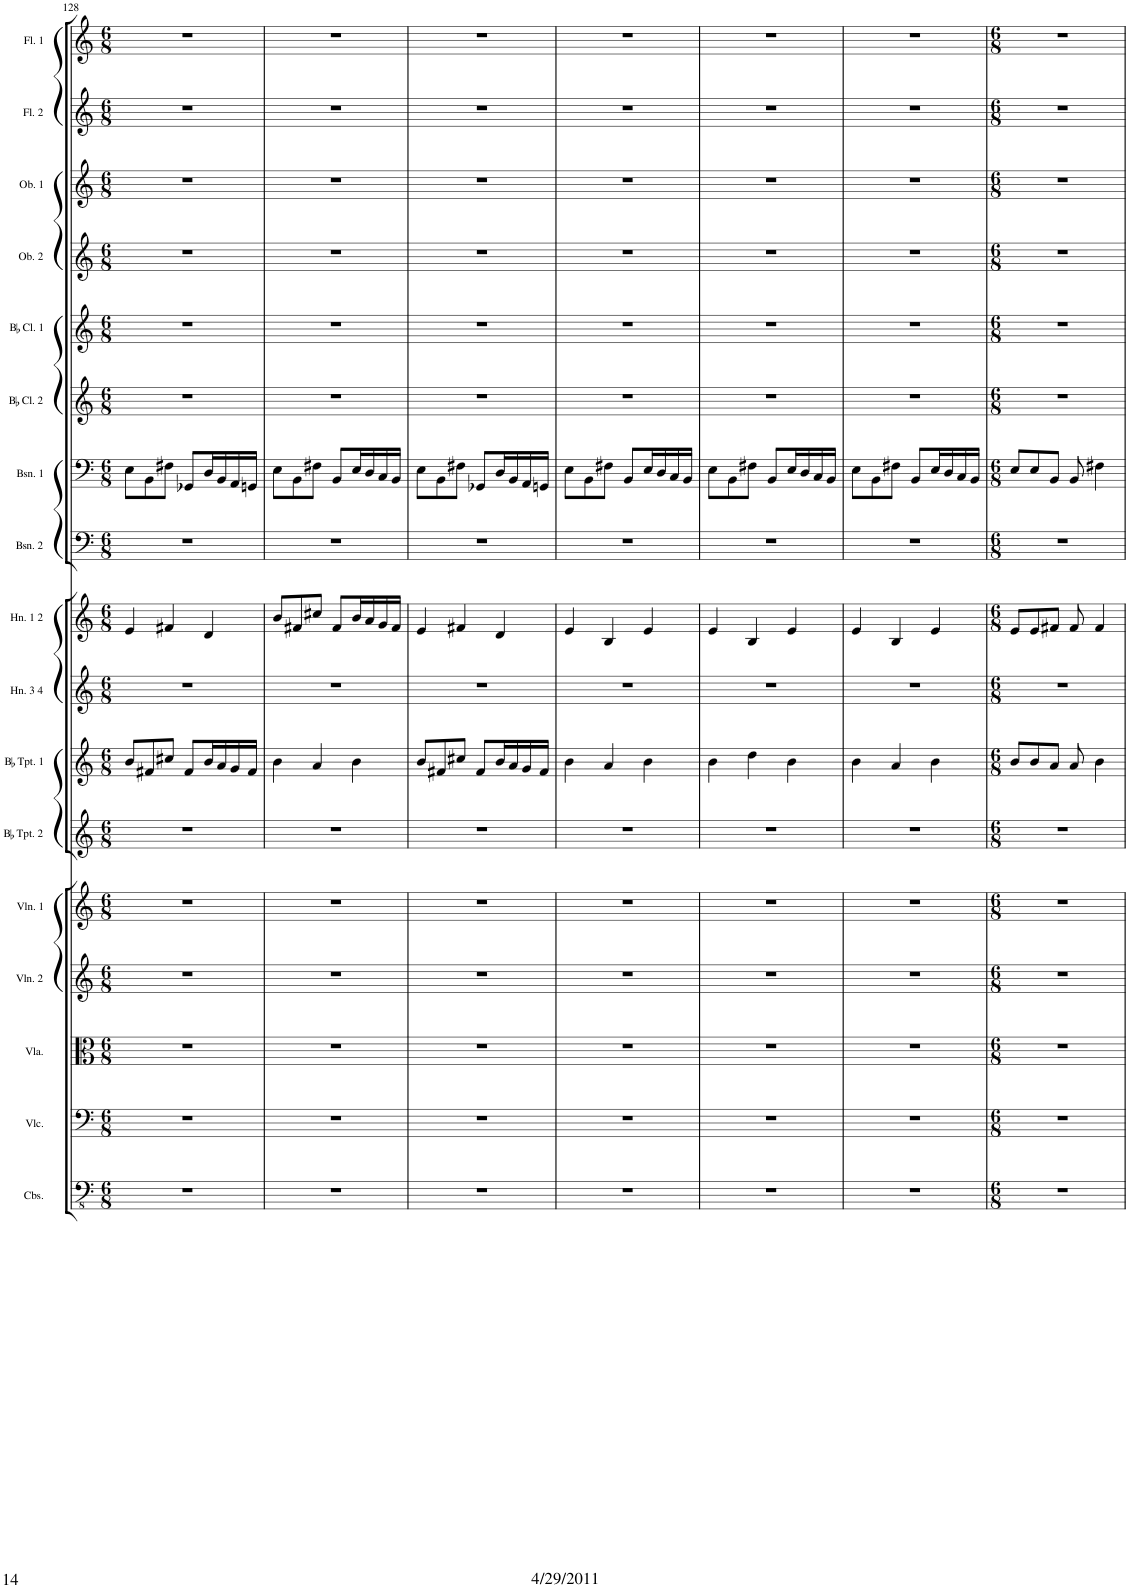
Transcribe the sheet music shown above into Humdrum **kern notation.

**kern	**kern	**kern	**kern	**kern	**kern	**kern	**kern	**kern	**kern	**kern	**kern	**kern	**kern	**kern	**kern	**kern
*part17	*part16	*part15	*part14	*part13	*part12	*part11	*part10	*part9	*part8	*part7	*part6	*part5	*part4	*part3	*part2	*part1
*staff17	*staff16	*staff15	*staff14	*staff13	*staff12	*staff11	*staff10	*staff9	*staff8	*staff7	*staff6	*staff5	*staff4	*staff3	*staff2	*staff1
*I"Contrabass	*I"Violoncello	*I"Viola	*I"Violin 2	*I"Violin 1	*I"BaccidentalFlat Trumpet 2	*I"BaccidentalFlat Trumpet 1	*I"Horn 3 4	*I"Horn 1 2	*I"Bassoon 2	*I"Bassoon 1	*I"BaccidentalFlat Clarinet 2	*I"BaccidentalFlat Clarinet 1	*I"Oboe 2	*I"Oboe 1	*I"Flute 2	*I"Flute 1
*I'Cbs.	*I'Vlc.	*I'Vla.	*I'Vln. 2	*I'Vln. 1	*I'BaccidentalFlat Tpt. 2	*I'BaccidentalFlat Tpt. 1	*I'Hn. 3 4	*I'Hn. 1 2	*I'Bsn. 2	*I'Bsn. 1	*I'BaccidentalFlat Cl. 2	*I'BaccidentalFlat Cl. 1	*I'Ob. 2	*I'Ob. 1	*I'Fl. 2	*I'Fl. 1
!!LO:PB:g=z
*clefFv4	*clefF4	*clefC3	*clefG2	*clefG2	*clefG2	*clefG2	*clefG2	*clefG2	*clefF4	*clefF4	*clefG2	*clefG2	*clefG2	*clefG2	*clefG2	*clefG2
*	*	*	*	*	*ITrd1c2	*	*	*ITrd4c7	*	*	*ITrd1c2	*ITrd1c2	*	*	*	*
*k[]	*k[]	*k[]	*k[]	*k[]	*k[]	*k[]	*k[]	*k[]	*k[]	*k[]	*k[]	*k[]	*k[]	*k[]	*k[]	*k[]
*M6/8	*M6/8	*M6/8	*M6/8	*M6/8	*M6/8	*M6/8	*M6/8	*M6/8	*M6/8	*M6/8	*M6/8	*M6/8	*M6/8	*M6/8	*M6/8	*M6/8
=128	=128	=128	=128	=128	=128	=128	=128	=128	=128	=128	=128	=128	=128	=128	=128	=128
2.r	2.r	2.r	2.r	2.r	2.r	8b/L	2.r	4e/	2.r	8E\L	2.r	2.r	2.r	2.r	2.r	2.r
.	.	.	.	.	.	8f#X/	.	.	.	8BB\	.	.	.	.	.	.
.	.	.	.	.	.	8cc#X/J	.	4f#X/	.	8F#X\J	.	.	.	.	.	.
.	.	.	.	.	.	8f#/L	.	.	.	8GG-X/L	.	.	.	.	.	.
.	.	.	.	.	.	16b/L	.	4d/	.	16D/L	.	.	.	.	.	.
.	.	.	.	.	.	16a/	.	.	.	16BB/	.	.	.	.	.	.
.	.	.	.	.	.	16g/	.	.	.	16AA/	.	.	.	.	.	.
.	.	.	.	.	.	16f#/JJ	.	.	.	16GGn/JJ	.	.	.	.	.	.
=129	=129	=129	=129	=129	=129	=129	=129	=129	=129	=129	=129	=129	=129	=129	=129	=129
2.r	2.r	2.r	2.r	2.r	2.r	4b\	2.r	8b/L	2.r	8E\L	2.r	2.r	2.r	2.r	2.r	2.r
.	.	.	.	.	.	.	.	8f#X/	.	8BB\	.	.	.	.	.	.
.	.	.	.	.	.	4a/	.	8cc#X/J	.	8F#X\J	.	.	.	.	.	.
.	.	.	.	.	.	.	.	8f#/L	.	8BB/L	.	.	.	.	.	.
.	.	.	.	.	.	4b\	.	16b/L	.	16E/L	.	.	.	.	.	.
.	.	.	.	.	.	.	.	16a/	.	16D/	.	.	.	.	.	.
.	.	.	.	.	.	.	.	16g/	.	16C/	.	.	.	.	.	.
.	.	.	.	.	.	.	.	16f#/JJ	.	16BB/JJ	.	.	.	.	.	.
=130	=130	=130	=130	=130	=130	=130	=130	=130	=130	=130	=130	=130	=130	=130	=130	=130
2.r	2.r	2.r	2.r	2.r	2.r	8b/L	2.r	4e/	2.r	8E\L	2.r	2.r	2.r	2.r	2.r	2.r
.	.	.	.	.	.	8f#X/	.	.	.	8BB\	.	.	.	.	.	.
.	.	.	.	.	.	8cc#X/J	.	4f#X/	.	8F#X\J	.	.	.	.	.	.
.	.	.	.	.	.	8f#/L	.	.	.	8GG-X/L	.	.	.	.	.	.
.	.	.	.	.	.	16b/L	.	4d/	.	16D/L	.	.	.	.	.	.
.	.	.	.	.	.	16a/	.	.	.	16BB/	.	.	.	.	.	.
.	.	.	.	.	.	16g/	.	.	.	16AA/	.	.	.	.	.	.
.	.	.	.	.	.	16f#/JJ	.	.	.	16GGn/JJ	.	.	.	.	.	.
=131	=131	=131	=131	=131	=131	=131	=131	=131	=131	=131	=131	=131	=131	=131	=131	=131
2.r	2.r	2.r	2.r	2.r	2.r	4b\	2.r	4e/	2.r	8E\L	2.r	2.r	2.r	2.r	2.r	2.r
.	.	.	.	.	.	.	.	.	.	8BB\	.	.	.	.	.	.
.	.	.	.	.	.	4a/	.	4B/	.	8F#X\J	.	.	.	.	.	.
.	.	.	.	.	.	.	.	.	.	8BB/L	.	.	.	.	.	.
.	.	.	.	.	.	4b\	.	4e/	.	16E/L	.	.	.	.	.	.
.	.	.	.	.	.	.	.	.	.	16D/	.	.	.	.	.	.
.	.	.	.	.	.	.	.	.	.	16C/	.	.	.	.	.	.
.	.	.	.	.	.	.	.	.	.	16BB/JJ	.	.	.	.	.	.
=132	=132	=132	=132	=132	=132	=132	=132	=132	=132	=132	=132	=132	=132	=132	=132	=132
2.r	2.r	2.r	2.r	2.r	2.r	4b\	2.r	4e/	2.r	8E\L	2.r	2.r	2.r	2.r	2.r	2.r
.	.	.	.	.	.	.	.	.	.	8BB\	.	.	.	.	.	.
.	.	.	.	.	.	4dd\	.	4B/	.	8F#X\J	.	.	.	.	.	.
.	.	.	.	.	.	.	.	.	.	8BB/L	.	.	.	.	.	.
.	.	.	.	.	.	4b\	.	4e/	.	16E/L	.	.	.	.	.	.
.	.	.	.	.	.	.	.	.	.	16D/	.	.	.	.	.	.
.	.	.	.	.	.	.	.	.	.	16C/	.	.	.	.	.	.
.	.	.	.	.	.	.	.	.	.	16BB/JJ	.	.	.	.	.	.
=133	=133	=133	=133	=133	=133	=133	=133	=133	=133	=133	=133	=133	=133	=133	=133	=133
2.r	2.r	2.r	2.r	2.r	2.r	4b\	2.r	4e/	2.r	8E\L	2.r	2.r	2.r	2.r	2.r	2.r
.	.	.	.	.	.	.	.	.	.	8BB\	.	.	.	.	.	.
.	.	.	.	.	.	4a/	.	4B/	.	8F#X\J	.	.	.	.	.	.
.	.	.	.	.	.	.	.	.	.	8BB/L	.	.	.	.	.	.
.	.	.	.	.	.	4b\	.	4e/	.	16E/L	.	.	.	.	.	.
.	.	.	.	.	.	.	.	.	.	16D/	.	.	.	.	.	.
.	.	.	.	.	.	.	.	.	.	16C/	.	.	.	.	.	.
.	.	.	.	.	.	.	.	.	.	16BB/JJ	.	.	.	.	.	.
=134	=134	=134	=134	=134	=134	=134	=134	=134	=134	=134	=134	=134	=134	=134	=134	=134
*M6/8	*M6/8	*M6/8	*M6/8	*M6/8	*M6/8	*M6/8	*M6/8	*M6/8	*M6/8	*M6/8	*M6/8	*M6/8	*M6/8	*M6/8	*M6/8	*M6/8
2.r	2.r	2.r	2.r	2.r	2.r	8b/L	2.r	8e/L	2.r	8E/L	2.r	2.r	2.r	2.r	2.r	2.r
.	.	.	.	.	.	8b/	.	8e/	.	8E/	.	.	.	.	.	.
.	.	.	.	.	.	8a/J	.	8f#X/J	.	8BB/J	.	.	.	.	.	.
.	.	.	.	.	.	8a/	.	8f#/	.	8BB/	.	.	.	.	.	.
.	.	.	.	.	.	4b\	.	4f#/	.	4F#X\	.	.	.	.	.	.
=	=	=	=	=	=	=	=	=	=	=	=	=	=	=	=	=
*-	*-	*-	*-	*-	*-	*-	*-	*-	*-	*-	*-	*-	*-	*-	*-	*-
